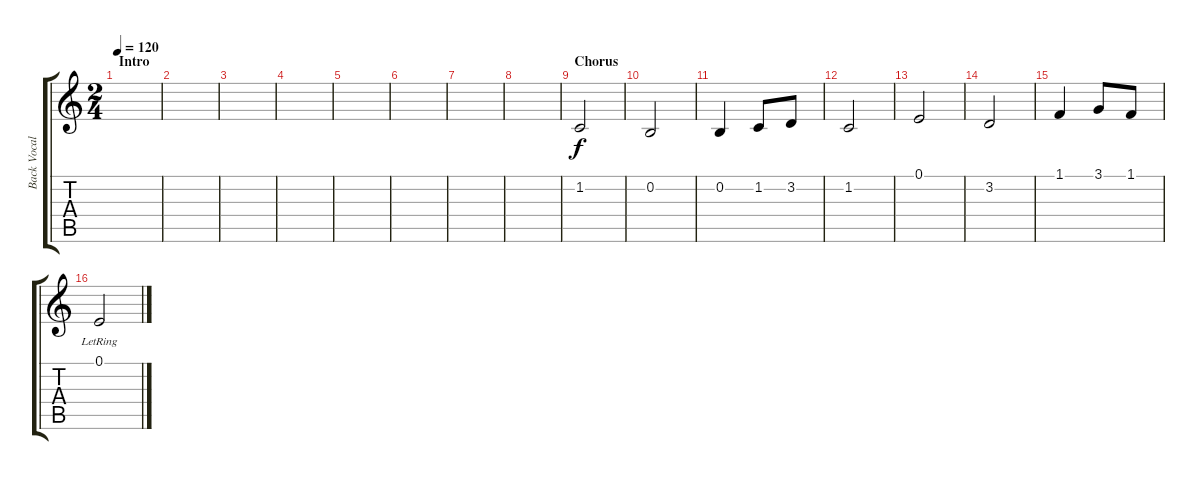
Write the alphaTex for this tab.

\track ("Back Vocal" "Back Vocal") {instrument trumpet}
\staff {score tabs}
\tuning (E4 B3 G3 D3 A2 E2) {hide}
\ts (2 4)
\section ("" "Intro")
\tempo 120
\clef g2
\ks c
|
|
|
|
|
|
|
|
\section ("" "Chorus")
1.2.2 |
0.2.2 |
0.2.4 1.2.8 3.2.8 |
1.2.2 |
0.1.2 |
3.2.2 |
1.1.4 3.1.8 1.1.8 |
0.1{lr}.2
